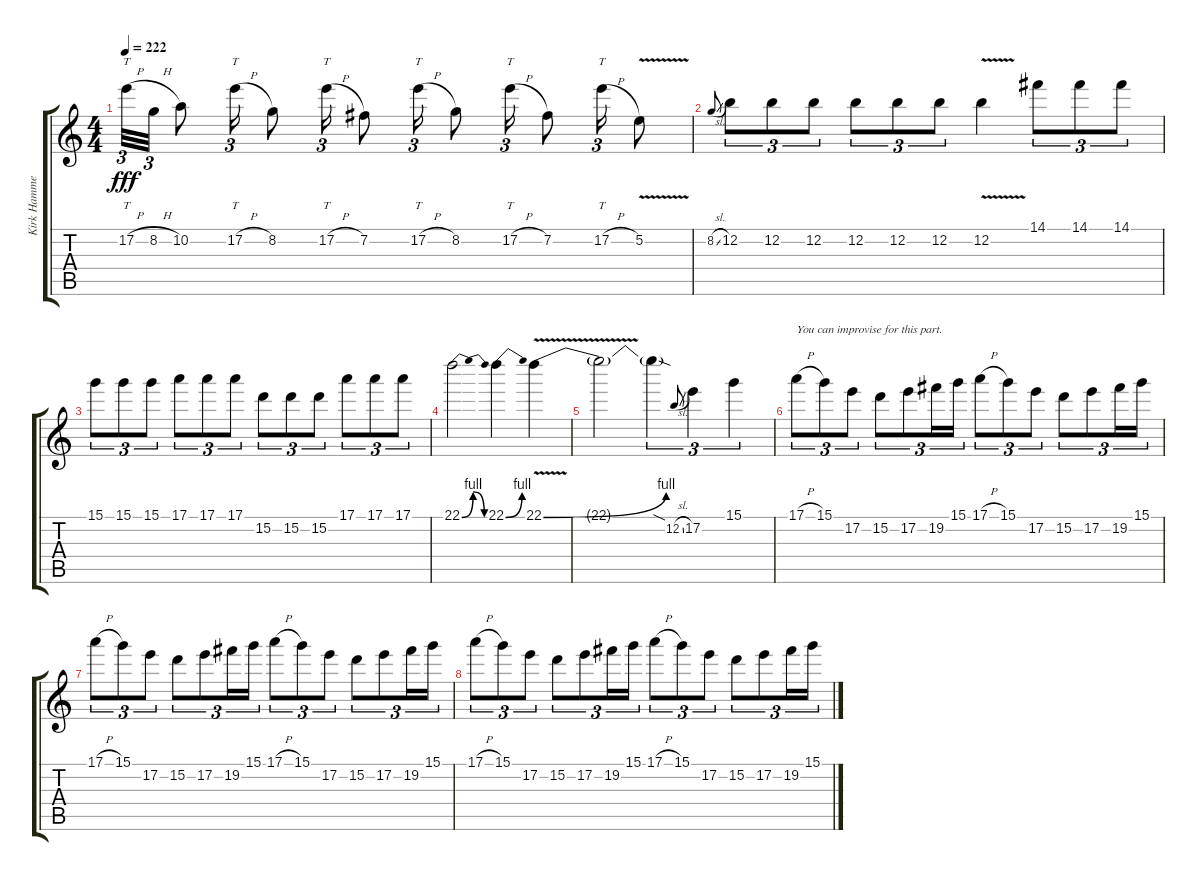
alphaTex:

\track ("Kirk Hammett (Lead)" "Kirk Hamme") {instrument distortionguitar}
\staff {score tabs}
\tuning (E4 B3 G3 D3 A2 E2) {hide}
\ts (4 4)
\tempo 222
\clef g2
\ks c
17.2{h}.32{tt tu (3 2) dy fff} 8.2{h}.32{tu (3 2)} 10.2.8 17.2{h}.16{tt tu (3 2)} 8.2.8 17.2{h}.16{tt tu (3 2)} 7.2.8 17.2{h}.16{tt tu (3 2)} 8.2.8 17.2{h}.16{tt tu (3 2)} 7.2.8 17.2{h}.16{tt tu (3 2)} 5.2{v}.8 |
8.2{sl}.8{gr onbeat} 12.2.8{tu (3 2)} 12.2.8{tu (3 2)} 12.2.8{tu (3 2)} 12.2.8{tu (3 2)} 12.2.8{tu (3 2)} 12.2.8{tu (3 2)} 12.2{v}.4 14.1.8{tu (3 2)} 14.1.8{tu (3 2)} 14.1.8{tu (3 2)} |
15.1.8{tu (3 2)} 15.1.8{tu (3 2)} 15.1.8{tu (3 2)} 17.1.8{tu (3 2)} 17.1.8{tu (3 2)} 17.1.8{tu (3 2)} 15.2.8{tu (3 2)} 15.2.8{tu (3 2)} 15.2.8{tu (3 2)} 17.1.8{tu (3 2)} 17.1.8{tu (3 2)} 17.1.8{tu (3 2)} |
22.1{be (bendrelease 0 0 15 4 45 4 60 0)}.2 22.1{be (bend 0 0 60 4)}.4 22.1{be (bend 0 0 60 4) v}.4 |
22.1{t}.2 22.1{sod t}.4{tu (3 2)} 12.2{sl}.8{gr onbeat} 17.2.4{tu (3 2)} 15.1.4{tu (3 2)} |
17.1{h}.8{tu (3 2) txt "You can improvise for this part."} 15.1.8{tu (3 2)} 17.2.8{tu (3 2)} 15.2.8{tu (3 2)} 17.2.8{tu (3 2)} 19.2.16{tu (3 2)} 15.1.16{tu (3 2)} 17.1{h}.8{tu (3 2)} 15.1.8{tu (3 2)} 17.2.8{tu (3 2)} 15.2.8{tu (3 2)} 17.2.8{tu (3 2)} 19.2.16{tu (3 2)} 15.1.16{tu (3 2)} |
17.1{h}.8{tu (3 2)} 15.1.8{tu (3 2)} 17.2.8{tu (3 2)} 15.2.8{tu (3 2)} 17.2.8{tu (3 2)} 19.2.16{tu (3 2)} 15.1.16{tu (3 2)} 17.1{h}.8{tu (3 2)} 15.1.8{tu (3 2)} 17.2.8{tu (3 2)} 15.2.8{tu (3 2)} 17.2.8{tu (3 2)} 19.2.16{tu (3 2)} 15.1.16{tu (3 2)} |
17.1{h}.8{tu (3 2)} 15.1.8{tu (3 2)} 17.2.8{tu (3 2)} 15.2.8{tu (3 2)} 17.2.8{tu (3 2)} 19.2.16{tu (3 2)} 15.1.16{tu (3 2)} 17.1{h}.8{tu (3 2)} 15.1.8{tu (3 2)} 17.2.8{tu (3 2)} 15.2.8{tu (3 2)} 17.2.8{tu (3 2)} 19.2.16{tu (3 2)} 15.1.16{tu (3 2)}
